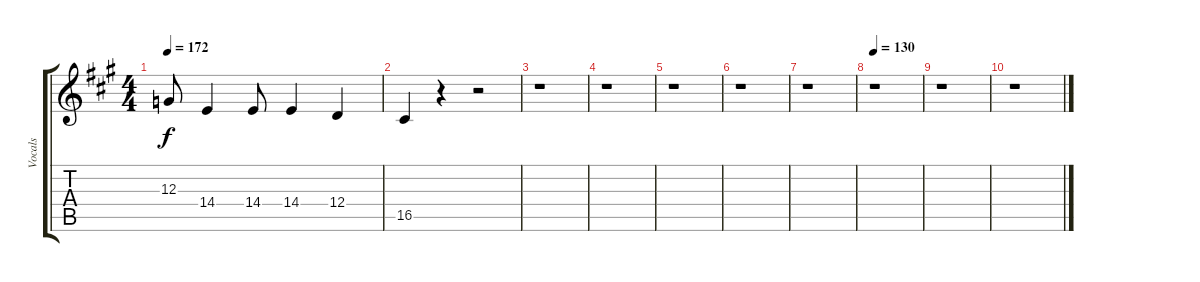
\track ("Vocals" "Vocals") {instrument clarinet}
\staff {score tabs}
\tuning (E4 B3 G3 D3 A2 E2) {hide}
\ts (4 4)
\tempo 172
\clef g2
\ks a
12.3.8{dy f} 14.4.4 14.4.8 14.4.4 12.4.4 |
16.5.4 r.4 r.2 |
r.1 |
r.1 |
r.1 |
r.1 |
r.1 |
\tempo 130
r.1 |
r.1 |
r.1
